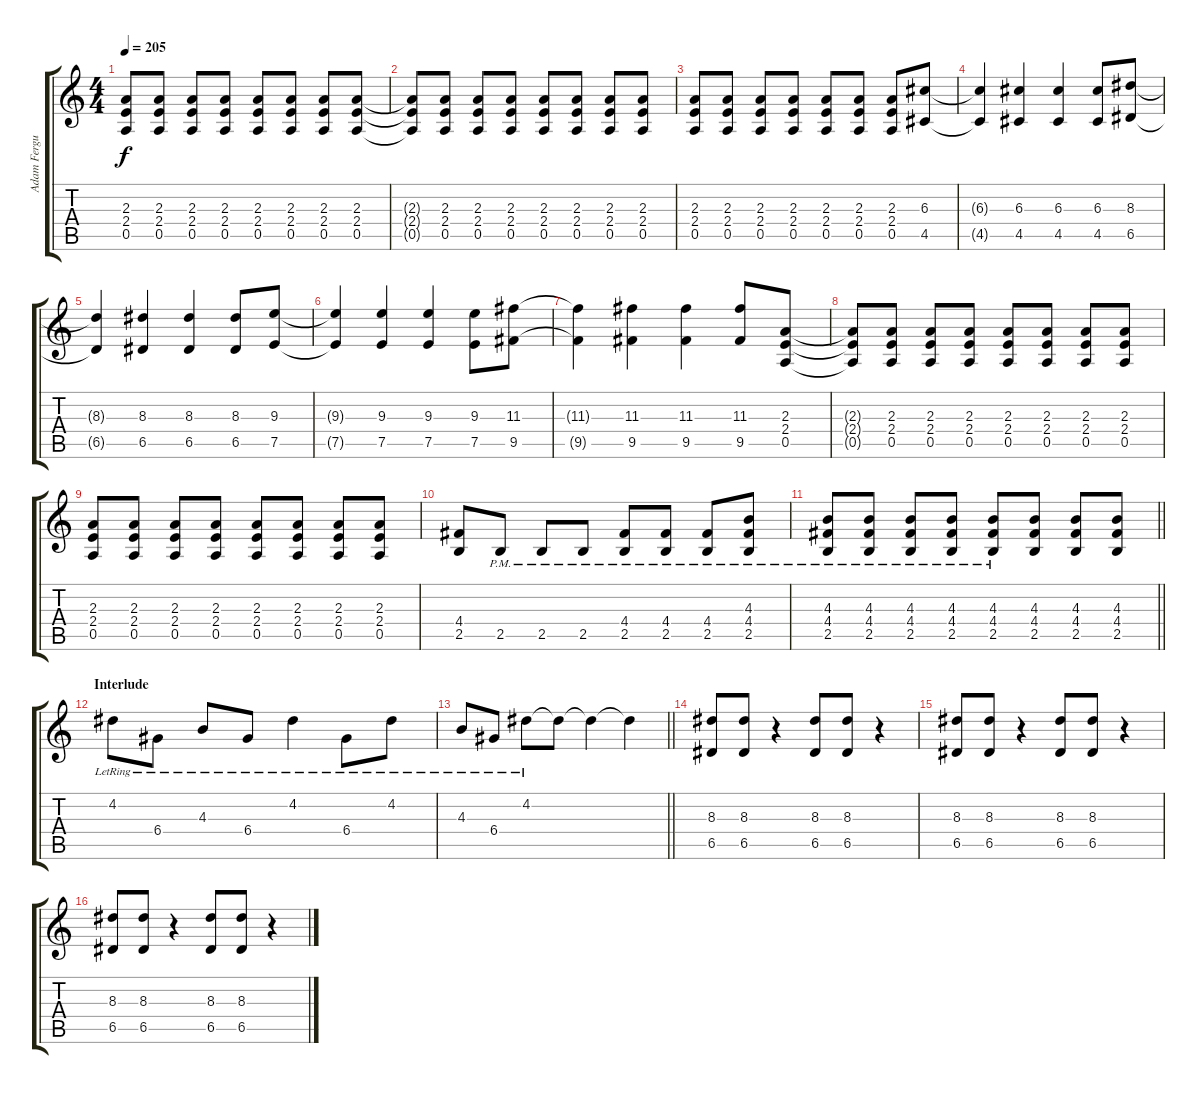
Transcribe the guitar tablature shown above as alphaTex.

\track ("Adam Ferguson - Guitar" "Adam Fergu") {instrument overdrivenguitar}
\staff {score tabs}
\tuning (E4 B3 G3 D3 A2 D2) {hide}
\ts (4 4)
\tempo 205
\clef g2
\ks c
(2.3 2.4 0.5).8{dy f} (2.3 2.4 0.5).8 (2.3 2.4 0.5).8 (2.3 2.4 0.5).8 (2.3 2.4 0.5).8 (2.3 2.4 0.5).8 (2.3 2.4 0.5).8 (2.3 2.4 0.5).8 |
(2.3{t} 2.4{t} 0.5{t}).8 (2.3 2.4 0.5).8 (2.3 2.4 0.5).8 (2.3 2.4 0.5).8 (2.3 2.4 0.5).8 (2.3 2.4 0.5).8 (2.3 2.4 0.5).8 (2.3 2.4 0.5).8 |
(2.3 2.4 0.5).8 (2.3 2.4 0.5).8 (2.3 2.4 0.5).8 (2.3 2.4 0.5).8 (2.3 2.4 0.5).8 (2.3 2.4 0.5).8 (2.3 2.4 0.5).8 (6.3 4.5).8 |
(6.3{t} 4.5{t}).4 (6.3 4.5).4 (6.3 4.5).4 (6.3 4.5).8 (8.3 6.5).8 |
(8.3{t} 6.5{t}).4 (8.3 6.5).4 (8.3 6.5).4 (8.3 6.5).8 (9.3 7.5).8 |
(9.3{t} 7.5{t}).4 (9.3 7.5).4 (9.3 7.5).4 (9.3 7.5).8 (11.3 9.5).8 |
(11.3{t} 9.5{t}).4 (11.3 9.5).4 (11.3 9.5).4 (11.3 9.5).8 (2.3 2.4 0.5).8 |
(2.3{t} 2.4{t} 0.5{t}).8 (2.3 2.4 0.5).8 (2.3 2.4 0.5).8 (2.3 2.4 0.5).8 (2.3 2.4 0.5).8 (2.3 2.4 0.5).8 (2.3 2.4 0.5).8 (2.3 2.4 0.5).8 |
(2.3 2.4 0.5).8 (2.3 2.4 0.5).8 (2.3 2.4 0.5).8 (2.3 2.4 0.5).8 (2.3 2.4 0.5).8 (2.3 2.4 0.5).8 (2.3 2.4 0.5).8 (2.3 2.4 0.5).8 |
(4.4 2.5).8 2.5{pm}.8 2.5{pm}.8 2.5{pm}.8 (4.4{pm} 2.5{pm}).8 (4.4{pm} 2.5{pm}).8 (4.4{pm} 2.5{pm}).8 (4.3{pm} 4.4{pm} 2.5{pm}).8 |
\barLineRight lightlight
(4.3{pm} 4.4{pm} 2.5{pm}).8 (4.3{pm} 4.4{pm} 2.5{pm}).8 (4.3{pm} 4.4{pm} 2.5{pm}).8 (4.3{pm} 4.4{pm} 2.5{pm}).8 (4.3{pm} 4.4{pm} 2.5{pm}).8 (4.3 4.4 2.5).8 (4.3 4.4 2.5).8 (4.3 4.4 2.5).8 |
\section ("" "Interlude")
4.2{lr}.8{volume 7} 6.4{lr}.8 4.3{lr}.8 6.4{lr}.8 4.2{lr}.4 6.4{lr}.8 4.2{lr}.8 |
\barLineRight lightlight
4.3{lr}.8 6.4{lr}.8 4.2{lr}.8 4.2{t}.8 4.2{t}.4 4.2{t}.4 |
(8.3 6.5).8{volume 12} (8.3 6.5).8 r.4 (8.3 6.5).8 (8.3 6.5).8 r.4 |
(8.3 6.5).8 (8.3 6.5).8 r.4 (8.3 6.5).8 (8.3 6.5).8 r.4 |
(8.3 6.5).8 (8.3 6.5).8 r.4 (8.3 6.5).8 (8.3 6.5).8 r.4
